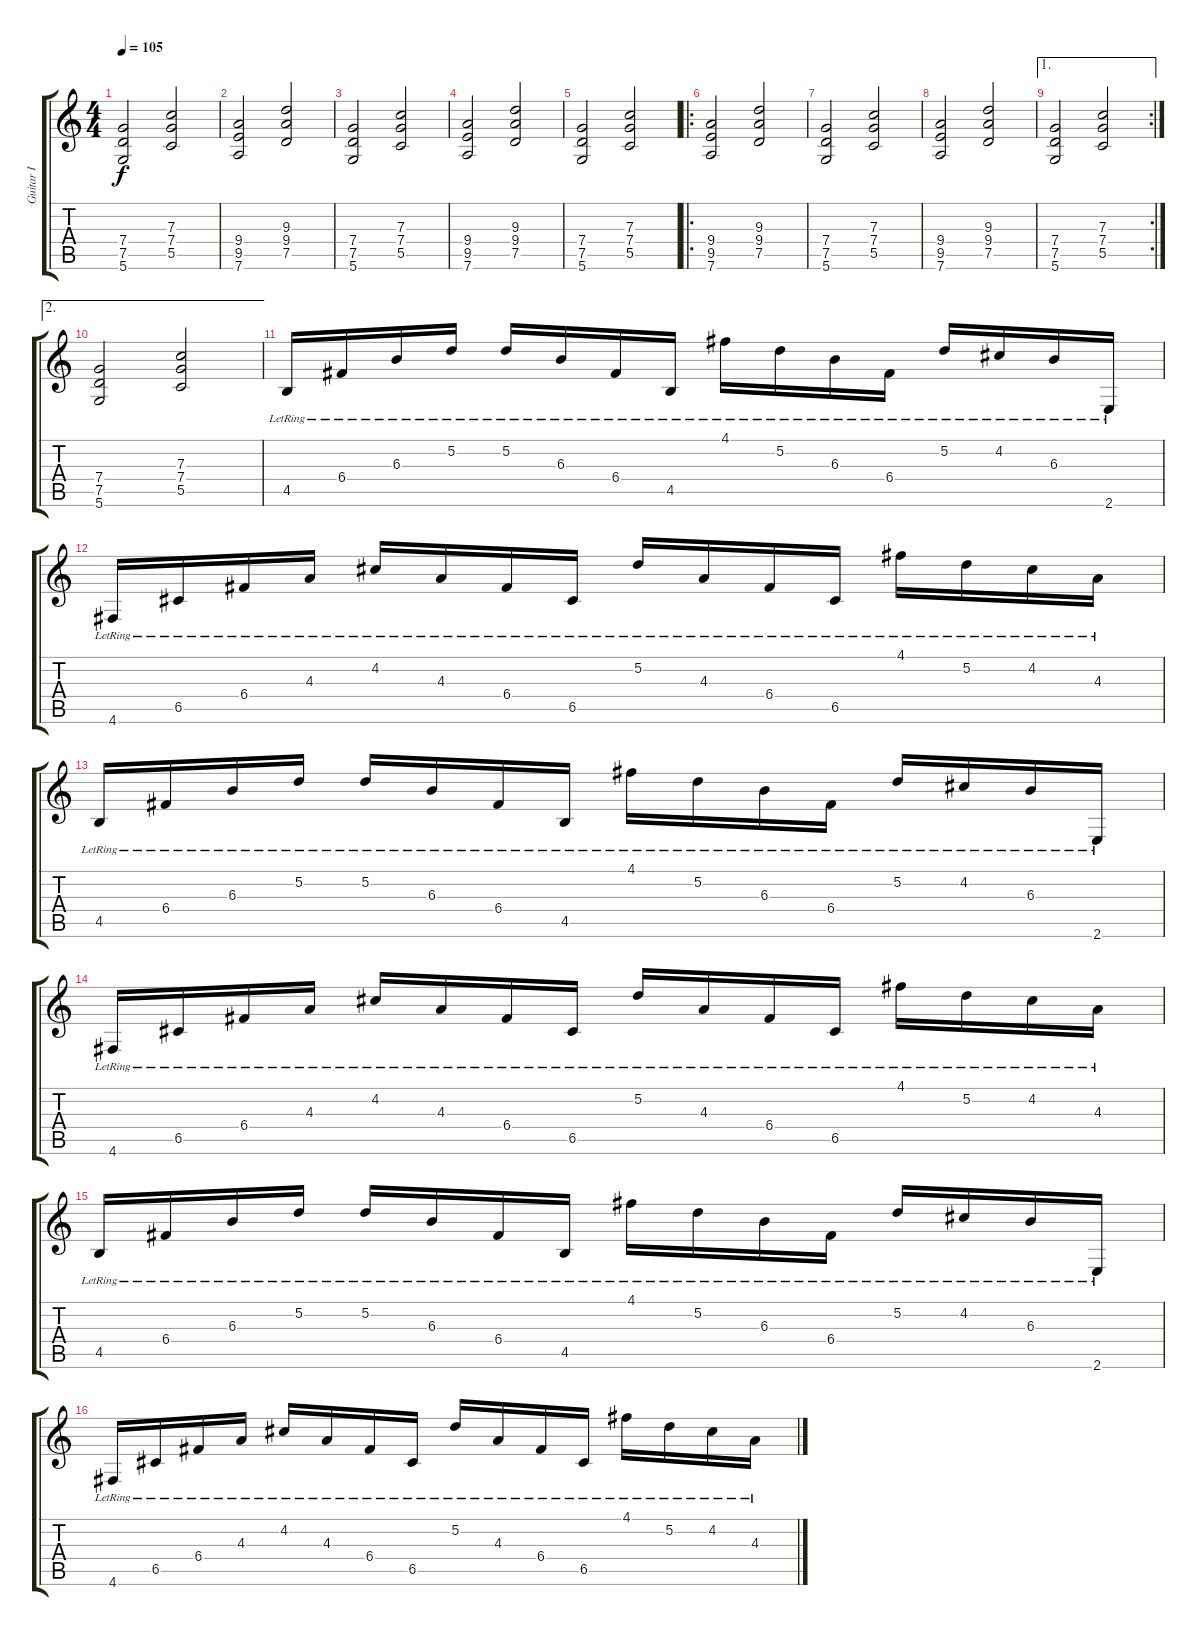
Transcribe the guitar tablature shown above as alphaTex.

\track ("Guitar I" "Guitar I") {instrument distortionguitar}
\staff {score tabs}
\tuning (D4 A3 F3 C3 G2 D2) {hide}
\ts (4 4)
\tempo 105
\clef g2
\ks c
(7.4 7.5 5.6).2{dy f} (7.3 7.4 5.5).2 |
(9.4 9.5 7.6).2{volume 12} (9.3 9.4 7.5).2 |
(7.4 7.5 5.6).2 (7.3 7.4 5.5).2 |
(9.4 9.5 7.6).2{volume 12} (9.3 9.4 7.5).2 |
(7.4 7.5 5.6).2 (7.3 7.4 5.5).2 |
\ro
(9.4 9.5 7.6).2{volume 12} (9.3 9.4 7.5).2 |
(7.4 7.5 5.6).2 (7.3 7.4 5.5).2 |
(9.4 9.5 7.6).2{volume 12} (9.3 9.4 7.5).2 |
\ae 1
\rc 2
(7.4 7.5 5.6).2 (7.3 7.4 5.5).2 |
\ae 2
(7.4 7.5 5.6).2 (7.3 7.4 5.5).2 |
4.5{lr}.16 6.4{lr}.16 6.3{lr}.16 5.2{lr}.16 5.2{lr}.16 6.3{lr}.16 6.4{lr}.16 4.5{lr}.16 4.1{lr}.16 5.2{lr}.16 6.3{lr}.16 6.4{lr}.16 5.2{lr}.16 4.2{lr}.16 6.3{lr}.16 2.6{lr}.16 |
4.6{lr}.16 6.5{lr}.16 6.4{lr}.16 4.3{lr}.16 4.2{lr}.16 4.3{lr}.16 6.4{lr}.16 6.5{lr}.16 5.2{lr}.16 4.3{lr}.16 6.4{lr}.16 6.5{lr}.16 4.1{lr}.16 5.2{lr}.16 4.2{lr}.16 4.3{lr}.16 |
4.5{lr}.16 6.4{lr}.16 6.3{lr}.16 5.2{lr}.16 5.2{lr}.16 6.3{lr}.16 6.4{lr}.16 4.5{lr}.16 4.1{lr}.16 5.2{lr}.16 6.3{lr}.16 6.4{lr}.16 5.2{lr}.16 4.2{lr}.16 6.3{lr}.16 2.6{lr}.16 |
4.6{lr}.16 6.5{lr}.16 6.4{lr}.16 4.3{lr}.16 4.2{lr}.16 4.3{lr}.16 6.4{lr}.16 6.5{lr}.16 5.2{lr}.16 4.3{lr}.16 6.4{lr}.16 6.5{lr}.16 4.1{lr}.16 5.2{lr}.16 4.2{lr}.16 4.3{lr}.16 |
4.5{lr}.16 6.4{lr}.16 6.3{lr}.16 5.2{lr}.16 5.2{lr}.16 6.3{lr}.16 6.4{lr}.16 4.5{lr}.16 4.1{lr}.16 5.2{lr}.16 6.3{lr}.16 6.4{lr}.16 5.2{lr}.16 4.2{lr}.16 6.3{lr}.16 2.6{lr}.16 |
4.6{lr}.16 6.5{lr}.16 6.4{lr}.16 4.3{lr}.16 4.2{lr}.16 4.3{lr}.16 6.4{lr}.16 6.5{lr}.16 5.2{lr}.16 4.3{lr}.16 6.4{lr}.16 6.5{lr}.16 4.1{lr}.16 5.2{lr}.16 4.2{lr}.16 4.3{lr}.16
